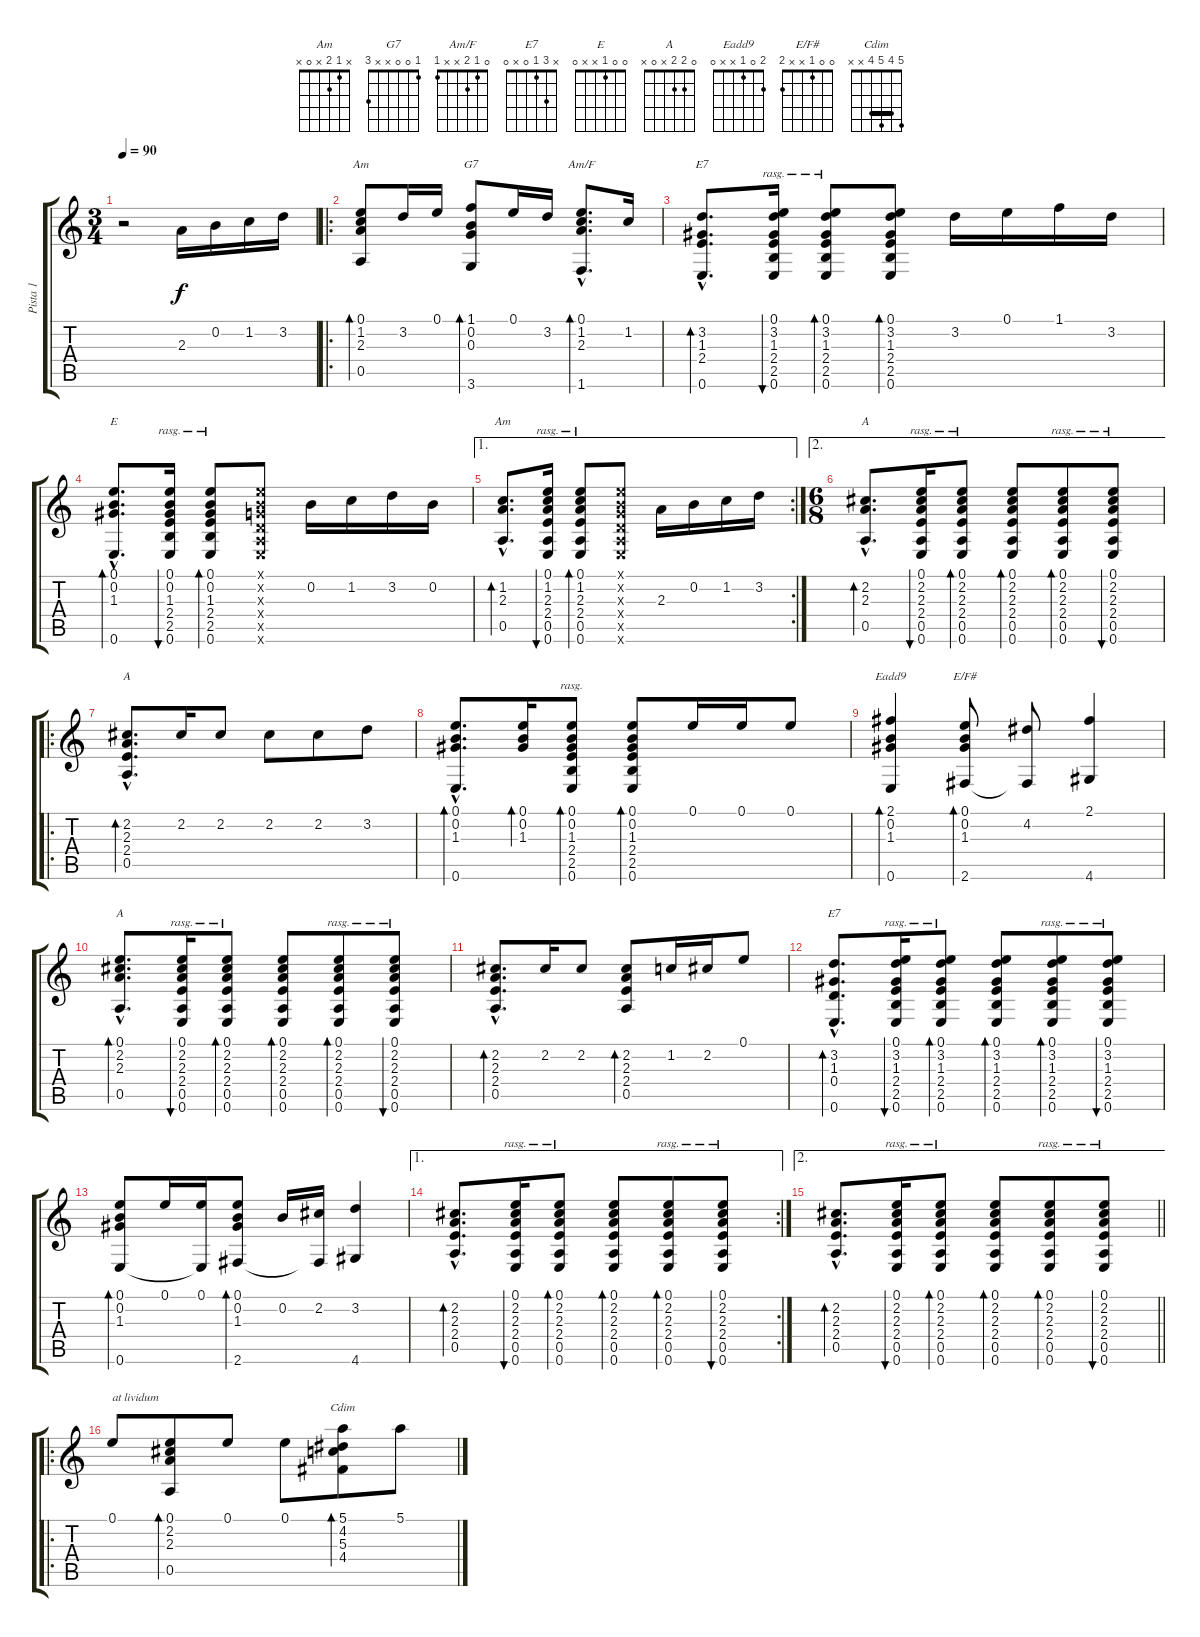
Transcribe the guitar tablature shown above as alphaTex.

\track ("Pista 1" "Pista 1") {instrument acousticguitarnylon}
\staff {score tabs}
\tuning (E4 B3 G3 D3 A2 E2) {hide}
\chord ("Am" 0 1 2 x 0 x)
\chord ("G7" 1 0 0 x x 3)
\chord ("Am/F" 0 1 2 x x 1)
\chord ("E7" x 3 1 2 x 0)
\chord ("E" 0 0 1 x x 0)
\chord ("Am" x 1 2 x 0 x)
\chord ("A" x 2 2 x 0 x) {barre 2}
\chord ("A" x 2 2 2 0 x) {barre 2}
\chord ("Eadd9" 2 0 1 x x 0)
\chord ("E/F#" 0 0 1 x x 2)
\chord ("A" 0 2 2 x 0 x)
\chord ("E7" x 3 1 0 x 0)
\chord ("Cdim" 5 4 5 4 x x) {barre 4}
\ts (3 4)
\tempo 90
\clef g2
\ks c
r.2{dy f instrument acousticguitarnylon} 2.3.16 0.2.16 1.2.16 3.2.16 |
\ro
(0.1 1.2 2.3 0.5).8{bd 120 ch "Am"} 3.2.16 0.1.16 (1.1 0.2 0.3 3.6).8{bd 120 ch "G7"} 0.1.16 3.2.16 (0.1{hac} 1.2{hac} 2.3{hac} 1.6{hac}).8{d bd 120 ch "Am/F"} 1.2.16 |
(3.2{hac} 1.3{hac} 2.4{hac} 0.6{hac}).8{d bd 120 ch "E7"} (0.1 3.2 1.3 2.4 2.5 0.6).16{bu 120 rasg ii} (0.1 3.2 1.3 2.4 2.5 0.6).8{bd 120 rasg ii} (0.1 3.2 1.3 2.4 2.5 0.6).8{bd 30} 3.2.16 0.1.16 1.1.16 3.2.16 |
(0.1{hac} 0.2{hac} 1.3{hac} 0.6{hac}).8{d bd 120 ch "E"} (0.1 0.2 1.3 2.4 2.5 0.6).16{bu 120 rasg ii} (0.1 0.2 1.3 2.4 2.5 0.6).8{bd 120 rasg ii} (0.1{x} 0.2{x} 0.3{x} 0.4{x} 0.5{x} 0.6{x}).8 0.2.16 1.2.16 3.2.16 0.2.16 |
\ae 1
\rc 2
(1.2{hac} 2.3{hac} 0.5{hac}).8{d bd 120 ch "Am"} (0.1 1.2 2.3 2.4 0.5 0.6).16{bu 120 rasg ii} (0.1 1.2 2.3 2.4 0.5 0.6).8{bd 120 rasg ii} (0.1{x} 0.2{x} 0.3{x} 0.4{x} 0.5{x} 0.6{x}).8 2.3.16 0.2.16 1.2.16 3.2.16 |
\ae 2
\ts (6 8)
(2.2{hac} 2.3{hac} 0.5{hac}).8{d bd 120 ch "A"} (0.1 2.2 2.3 2.4 0.5 0.6).16{bu 120 rasg ii} (0.1 2.2 2.3 2.4 0.5 0.6).8{bd 120 rasg ii} (0.1 2.2 2.3 2.4 0.5 0.6).8{bd 30} (0.1 2.2 2.3 2.4 0.5 0.6).8{bd 120 rasg ii} (0.1 2.2 2.3 2.4 0.5 0.6).8{bu 120 rasg ii} |
\ro
(2.2{hac} 2.3{hac} 2.4{hac} 0.5{hac}).8{d bd 120 ch "A"} 2.2.16 2.2.8 2.2.8 2.2.8 3.2.8 |
(0.1{hac} 0.2{hac} 1.3{hac} 0.6{hac}).8{d bd 120} (0.1 0.2 1.3).16{bd 120} (0.1 0.2 1.3 2.4 2.5 0.6).8{bd 120 rasg ii} (0.1 0.2 1.3 2.4 2.5 0.6).8{bd 30} 0.1.16 0.1.16 0.1.8 |
(2.1 0.2 1.3 0.6).4{bd 120 ch "Eadd9"} (0.1 0.2 1.3 2.6).8{bd 120 ch "E/F#"} (4.2 2.6{t}).8 (2.1 4.6).4 |
(0.1{hac} 2.2{hac} 2.3{hac} 0.5{hac}).8{d bd 120 ch "A"} (0.1 2.2 2.3 2.4 0.5 0.6).16{bu 120 rasg ii} (0.1 2.2 2.3 2.4 0.5 0.6).8{bd 120 rasg ii} (0.1 2.2 2.3 2.4 0.5 0.6).8{bd 30} (0.1 2.2 2.3 2.4 0.5 0.6).8{bd 120 rasg ii} (0.1 2.2 2.3 2.4 0.5 0.6).8{bu 120 rasg ii} |
(2.2{hac} 2.3{hac} 2.4{hac} 0.5{hac}).8{d bd 120} 2.2.16 2.2.8 (2.2 2.3 2.4 0.5).8{bd 120} 1.2.16 2.2.16 0.1.8 |
(3.2{hac} 1.3{hac} 0.4{hac} 0.6{hac}).8{d bd 120 ch "E7"} (0.1 3.2 1.3 2.4 2.5 0.6).16{bu 120 rasg ii} (0.1 3.2 1.3 2.4 2.5 0.6).8{bd 120 rasg ii} (0.1 3.2 1.3 2.4 2.5 0.6).8{bd 30} (0.1 3.2 1.3 2.4 2.5 0.6).8{bd 120 rasg ii} (0.1 3.2 1.3 2.4 2.5 0.6).8{bu 120 rasg ii} |
(0.1 0.2 1.3 0.6).8{bd 120} 0.1.16 (0.1 0.6{t}).16 (0.1 0.2 1.3 2.6).8{bd 120} 0.2.16 (2.2 2.6{t}).16 (3.2 4.6).4 |
\ae 1
\rc 2
(2.2{hac} 2.3{hac} 2.4{hac} 0.5{hac}).8{d bd 120} (0.1 2.2 2.3 2.4 0.5 0.6).16{bu 120 rasg ii} (0.1 2.2 2.3 2.4 0.5 0.6).8{bd 120 rasg ii} (0.1 2.2 2.3 2.4 0.5 0.6).8{bd 30} (0.1 2.2 2.3 2.4 0.5 0.6).8{bd 120 rasg ii} (0.1 2.2 2.3 2.4 0.5 0.6).8{bu 120 rasg ii} |
\ae 2
\barLineRight lightlight
(2.2{hac} 2.3{hac} 2.4{hac} 0.5{hac}).8{d bd 120} (0.1 2.2 2.3 2.4 0.5 0.6).16{bu 120 rasg ii} (0.1 2.2 2.3 2.4 0.5 0.6).8{bd 120 rasg ii} (0.1 2.2 2.3 2.4 0.5 0.6).8{bd 30} (0.1 2.2 2.3 2.4 0.5 0.6).8{bd 120 rasg ii} (0.1 2.2 2.3 2.4 0.5 0.6).8{bu 120 rasg ii} |
\ro
0.1.8{txt "at lividum"} (0.1 2.2 2.3 0.5).8{bd 120} 0.1.8 0.1.8 (5.1 4.2 5.3 4.4).8{bd 120 ch "Cdim"} 5.1.8
